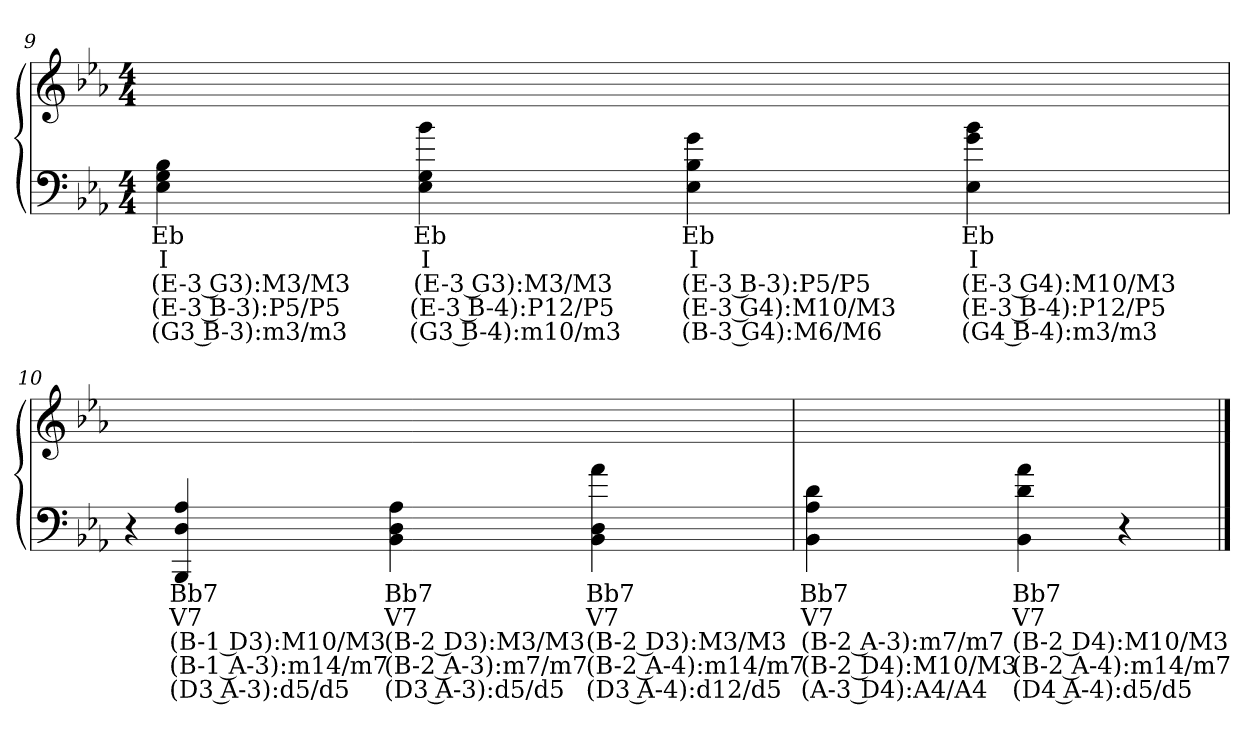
**kern	**text	**text	**text	**text	**text	**kern
*part2	*part2	*part2	*part2	*part2	*part2	*part1
*staff2	*staff2	*staff2	*staff2	*staff2	*staff2	*staff1
*clefF4	*	*	*	*	*	*clefG2
*k[b-e-a-]	*	*	*	*	*	*k[b-e-a-]
*E-:	*	*	*	*	*	*E-:
*M4/4	*	*	*	*	*	*M4/4
=9	=9	=9	=9	=9	=9	=9
4E- 4G 4B-	Eb	I	(E-3 G3):M3/M3	(E-3 B-3):P5/P5	(G3 B-3):m3/m3	1ryy
4E- 4G 4b-	Eb	I	(E-3 G3):M3/M3	(E-3 B-4):P12/P5	(G3 B-4):m10/m3	.
4E- 4B- 4g	Eb	I	(E-3 B-3):P5/P5	(E-3 G4):M10/M3	(B-3 G4):M6/M6	.
4E- 4g 4b-	Eb	I	(E-3 G4):M10/M3	(E-3 B-4):P12/P5	(G4 B-4):m3/m3	.
=10	=10	=10	=10	=10	=10	=10
4r	.	.	.	.	.	1ryy
4BBB- 4D 4A-	Bb7	V7	(B-1 D3):M10/M3	(B-1 A-3):m14/m7	(D3 A-3):d5/d5	.
4BB- 4D 4A-	Bb7	V7	(B-2 D3):M3/M3	(B-2 A-3):m7/m7	(D3 A-3):d5/d5	.
4BB- 4D 4a-	Bb7	V7	(B-2 D3):M3/M3	(B-2 A-4):m14/m7	(D3 A-4):d12/d5	.
=11	=11	=11	=11	=11	=11	=11
4BB- 4A- 4d	Bb7	V7	(B-2 A-3):m7/m7	(B-2 D4):M10/M3	(A-3 D4):A4/A4	2.ryy
4BB- 4d 4a-	Bb7	V7	(B-2 D4):M10/M3	(B-2 A-4):m14/m7	(D4 A-4):d5/d5	.
4r	.	.	.	.	.	.
==	==	==	==	==	==	==
*-	*-	*-	*-	*-	*-	*-
